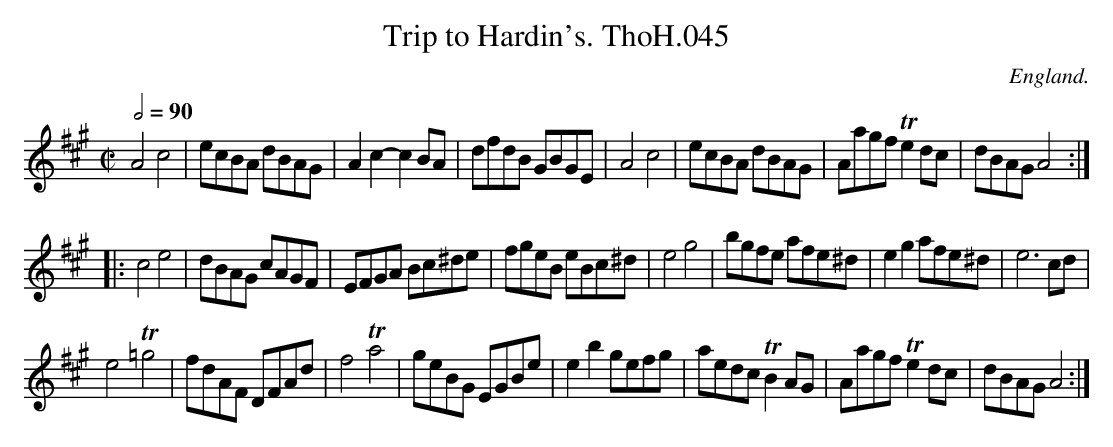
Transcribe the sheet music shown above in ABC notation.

X:1
T:Trip to Hardin's. ThoH.045
Q:1/2=90
M:C|
L:1/8
O:England.
K:A
A4c4|ecBA dBAG|A2c2-c2BA|dfdB GBGE|A4c4|ecBA dBAG|AagfTe2dc|dBAGA4:|
|:c4e4|dBAG cAGF|EFGA Bc^de|fgeB eBc^d|e4g4|bgfe afe^d|e2g2afe^d|e6cd|
e4T=g4|fdAF DFAd|f4Ta4|geBG EGBe|e2b2gefg|aedcTB2AG|AagfTe2dc|dBAGA4:|
